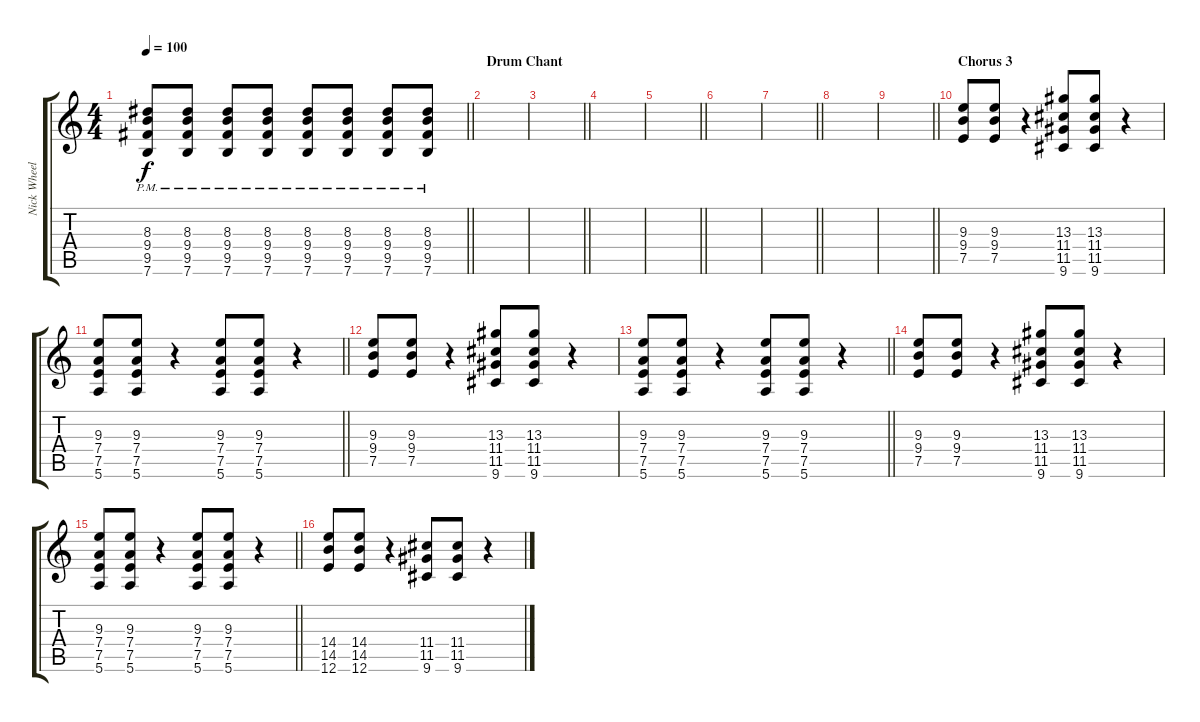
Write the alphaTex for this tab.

\track ("Nick Wheeler (Lead Guitar)" "Nick Wheel") {instrument electricguitarjazz}
\staff {score tabs}
\tuning (E4 B3 G3 D3 A2 E2) {hide}
\ts (4 4)
\tempo 100
\clef g2
\barLineRight lightlight
\ks c
(8.3{pm} 9.4{pm} 9.5{pm} 7.6{pm}).8{dy f} (8.3{pm} 9.4{pm} 9.5{pm} 7.6{pm}).8 (8.3{pm} 9.4{pm} 9.5{pm} 7.6{pm}).8 (8.3{pm} 9.4{pm} 9.5{pm} 7.6{pm}).8 (8.3{pm} 9.4{pm} 9.5{pm} 7.6{pm}).8 (8.3{pm} 9.4{pm} 9.5{pm} 7.6{pm}).8 (8.3{pm} 9.4{pm} 9.5{pm} 7.6{pm}).8 (8.3{pm} 9.4{pm} 9.5{pm} 7.6{pm}).8 |
\section ("" "Drum Chant")
|
\barLineRight lightlight
|
|
\barLineRight lightlight
|
|
\barLineRight lightlight
|
|
\barLineRight lightlight
|
\section ("" "Chorus 3")
(9.3 9.4 7.5).8 (9.3 9.4 7.5).8 r.4 (13.3 11.4 11.5 9.6).8 (13.3 11.4 11.5 9.6).8 r.4 |
\barLineRight lightlight
(9.3 7.4 7.5 5.6).8 (9.3 7.4 7.5 5.6).8 r.4 (9.3 7.4 7.5 5.6).8 (9.3 7.4 7.5 5.6).8 r.4 |
(9.3 9.4 7.5).8 (9.3 9.4 7.5).8 r.4 (13.3 11.4 11.5 9.6).8 (13.3 11.4 11.5 9.6).8 r.4 |
\barLineRight lightlight
(9.3 7.4 7.5 5.6).8 (9.3 7.4 7.5 5.6).8 r.4 (9.3 7.4 7.5 5.6).8 (9.3 7.4 7.5 5.6).8 r.4 |
(9.3 9.4 7.5).8 (9.3 9.4 7.5).8 r.4 (13.3 11.4 11.5 9.6).8 (13.3 11.4 11.5 9.6).8 r.4 |
\barLineRight lightlight
(9.3 7.4 7.5 5.6).8 (9.3 7.4 7.5 5.6).8 r.4 (9.3 7.4 7.5 5.6).8 (9.3 7.4 7.5 5.6).8 r.4 |
(14.4 14.5 12.6).8 (14.4 14.5 12.6).8 r.4 (11.4 11.5 9.6).8 (11.4 11.5 9.6).8 r.4
